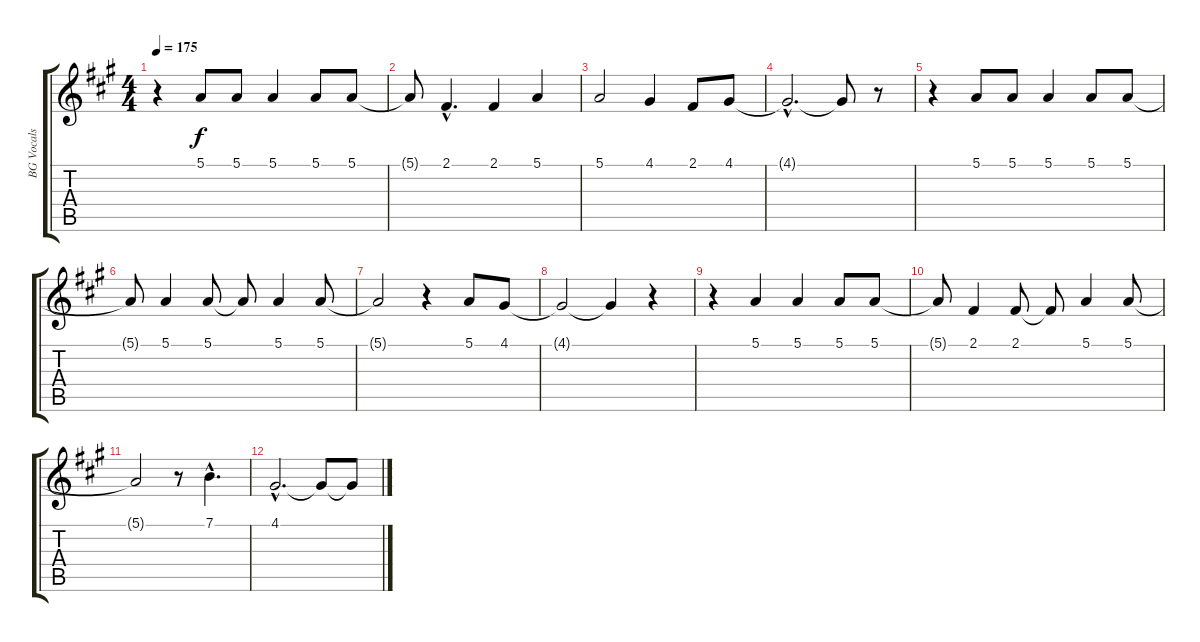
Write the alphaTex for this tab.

\track ("BG Vocals" "BG Vocals") {instrument altosax}
\staff {score tabs}
\tuning (E4 B3 G3 D3 A2 D2) {hide}
\ts (4 4)
\tempo 175
\clef g2
\ks f#minor
r.4{dy f} 5.1.8 5.1.8 5.1.4 5.1.8 5.1.8 |
5.1{t}.8 2.1{hac}.4{d} 2.1.4 5.1.4 |
5.1.2 4.1.4 2.1.8 4.1.8 |
4.1{hac t}.2{d} 4.1{t}.8 r.8 |
r.4 5.1.8 5.1.8 5.1.4 5.1.8 5.1.8 |
5.1{t}.8 5.1.4 5.1.8 5.1{t}.8 5.1.4 5.1.8 |
5.1{t}.2 r.4 5.1.8 4.1.8 |
4.1{t}.2 4.1{t}.4 r.4 |
r.4 5.1.4 5.1.4 5.1.8 5.1.8 |
5.1{t}.8 2.1.4 2.1.8 2.1{t}.8 5.1.4 5.1.8 |
5.1{t}.2 r.8 7.1{hac}.4{d} |
4.1{hac}.2{d} 4.1{t}.8 4.1{t}.8
